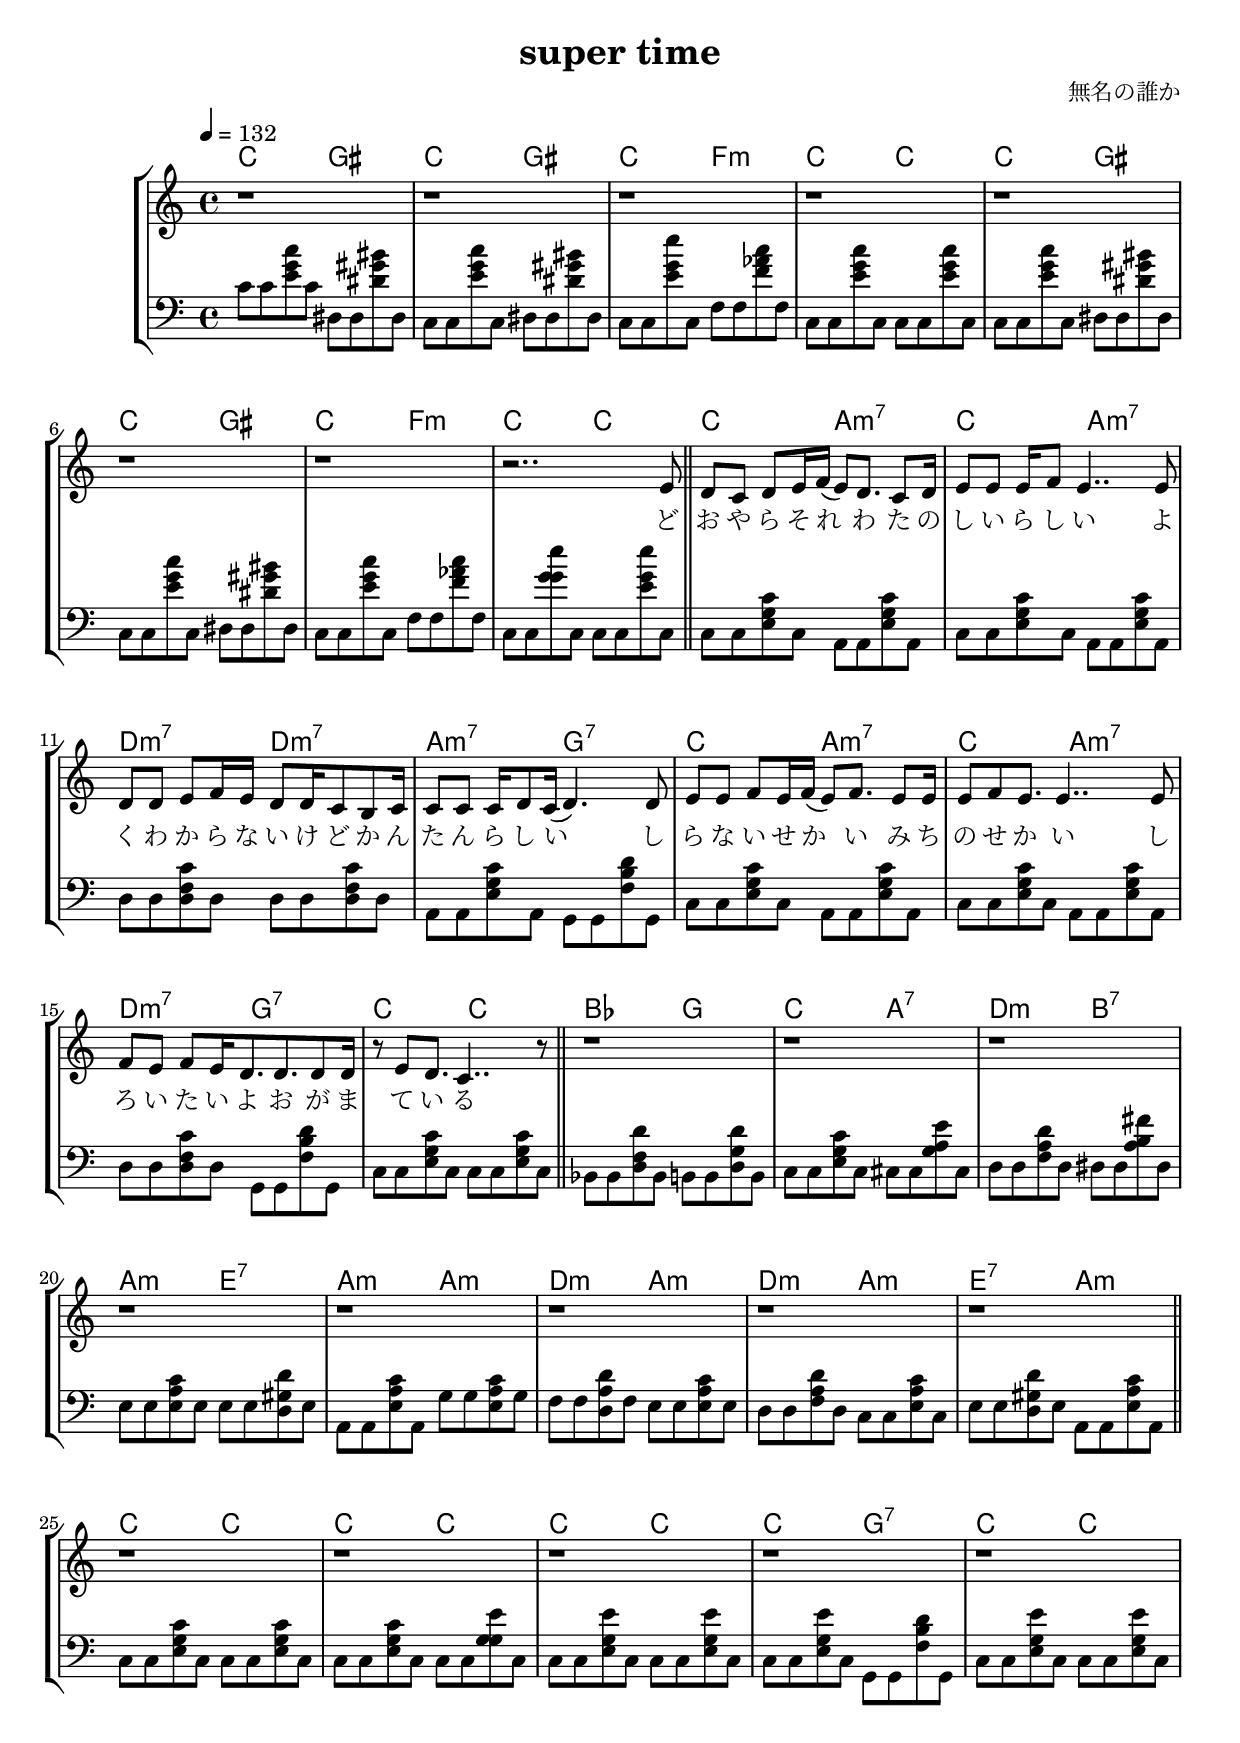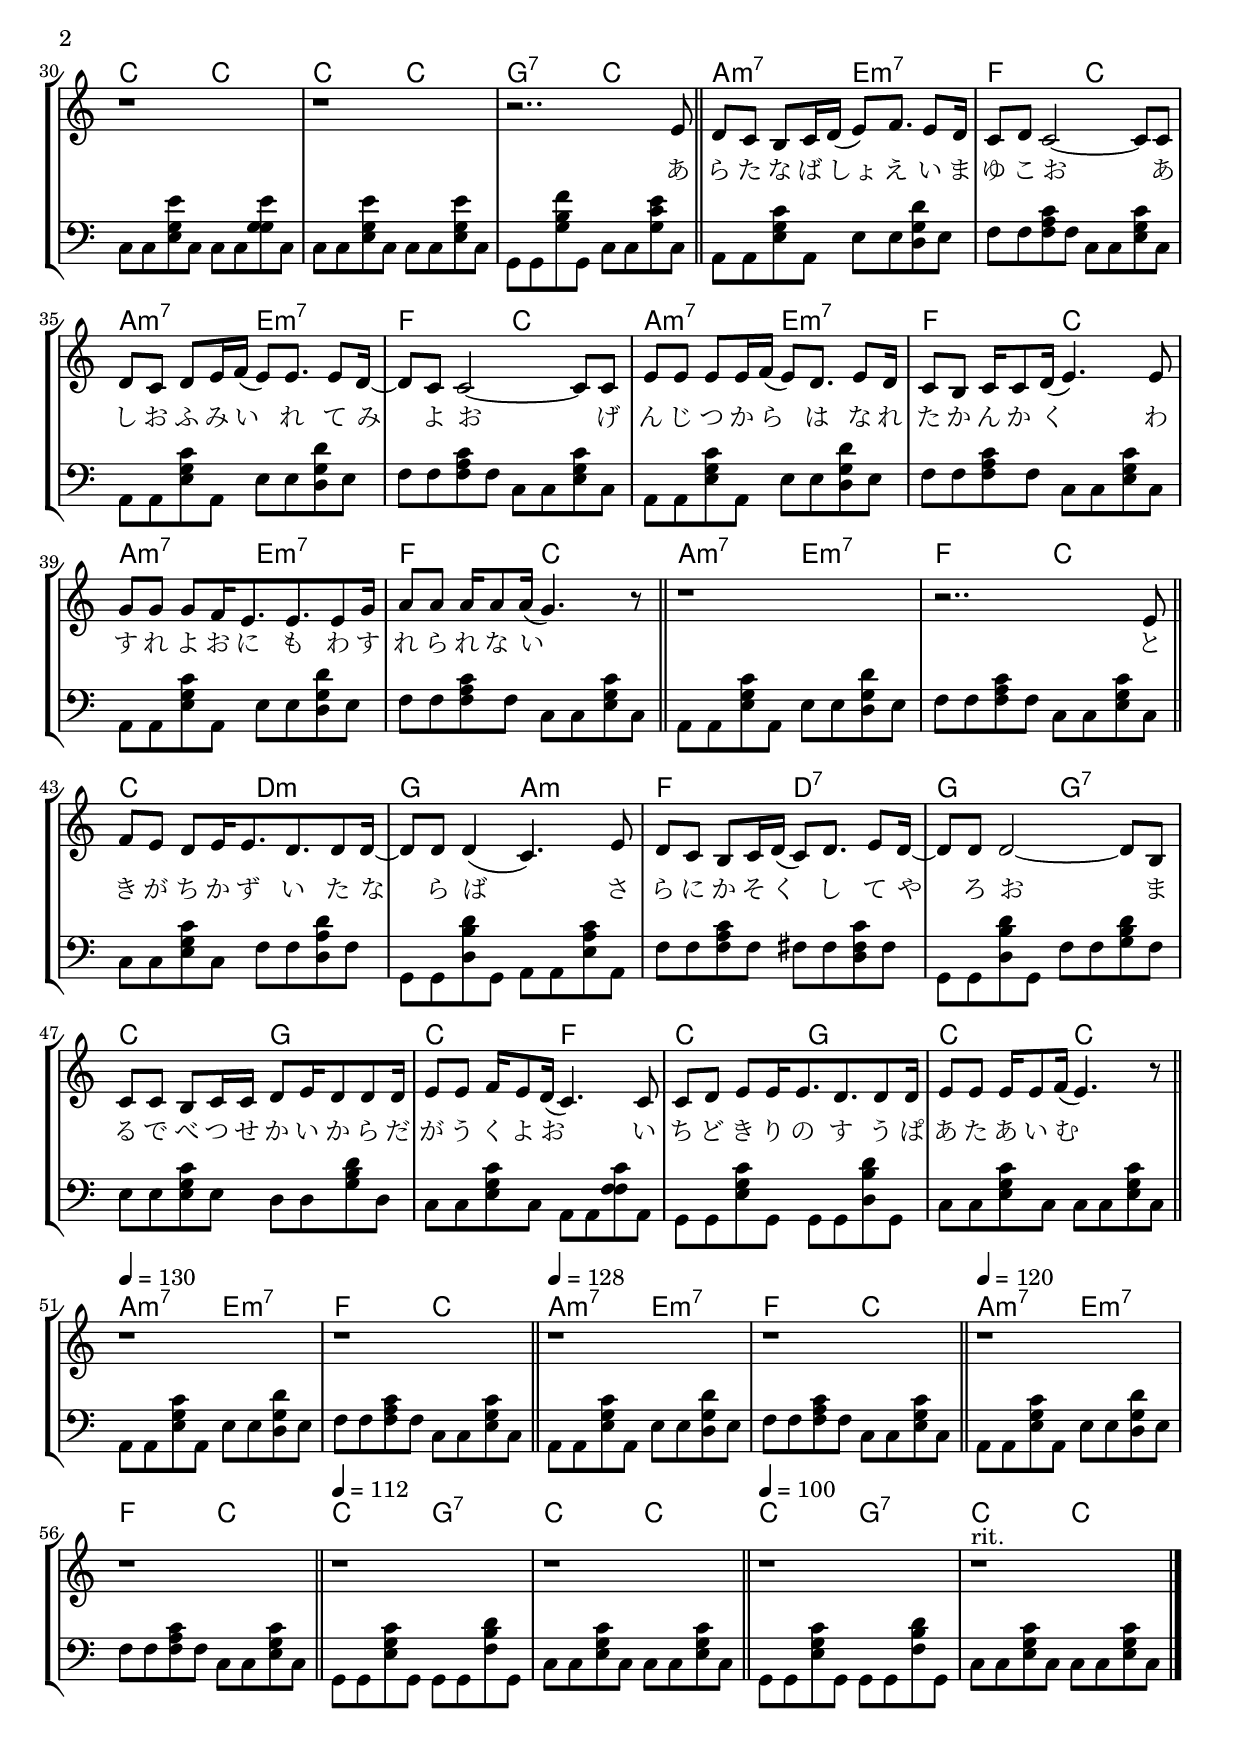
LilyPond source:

\version "2.12.1"

\header {
	title = \markup {"super time"}
	composer = \markup \center-column {無名の誰か}
}

harmony = \chordmode {
	c2 gis c gis c f:m c c c gis c gis c f:m c c 

	c a:min7 c a:min7 d:min7 d:min7 a:min7 g:7 c a:min7 c a:min7 d:min7 g:7 c c 

	bes g c a:7 d:m b:7 a:m e:7 a:m a:m d:m a:m d:m a:m e:7 a:m 

	c c c c c c c g:7 c c c c c c g:7 c 

	a:min7 e:min7 f c a:min7 e:min7 f c a:min7 e:min7 f c a:min7 e:min7 f c 

	a:min7 e:min7 f c 

	c d:m g a:m f d:7 g g:7 c g c f c g c c 

	a:min7 e:min7 f c 

	a:min7 e:min7 f c 

	a:min7 e:min7 f c 

	c g:7 c c 

	c g:7 c c 
}

melody = {
	\key c \major
	\tempo 4 = 132
	r1 | r1 | r1 | r1 | r1 | r1 | r1 | r2.. 
	\set Staff.midiInstrument = #"mmi0.42"
	e'8 
	d'8  c'8  d'8  e'16  f'16  (e'8)  d'8.  c'8  d'16 
	e'8  e'8  e'16  f'8  e'4..  e'8 
	d'8  d'8  e'8  f'16  e'16  d'8  d'16  c'8  b8  c'16 
	c'8  c'8  c'16  d'8  c'16  (d'4.)  d'8 
	e'8  e'8  f'8  e'16  f'16  (e'8)  f'8.  e'8  e'16 
	e'8  f'8  e'8.  e'4..  e'8 
	f'8  e'8  f'8  e'16  d'8.  d'8.  d'8  d'16 
	r8  e'8  d'8.  c'4..  	r8 	r1 | r1 | r1 | r1 | r1 | r1 | r1 | r1   
	r1 | r1 | r1 | r1 | r1 | r1 | r1 | r2.. 
	\set Staff.midiInstrument = #"mmi0.42"
	e'8 
	d'8  c'8  b8  c'16  d'16  (e'8)  f'8.  e'8  d'16 
	c'8  d'8  c'2~c'8  c'8 
	d'8  c'8  d'8  e'16  f'16  (e'8)  e'8.  e'8  d'16~ 
	d'8  c'8  c'2~c'8  c'8 
	e'8  e'8  e'8  e'16  f'16  (e'8)  d'8.  e'8  d'16 
	c'8  b8  c'16  c'8  d'16  (e'4.)  e'8 
	g'8  g'8  g'8  f'16  e'8.  e'8.  e'8  g'16 
	a'8  a'8  a'16  a'8  a'16  (g'4.)  	r8 	r1 | r2.. 
	\set Staff.midiInstrument = #"mmi0.42"
	e'8 
	f'8  e'8  d'8  e'16  e'8.  d'8.  d'8  d'16~ 
	d'8  d'8  d'4  (c'4.)  e'8 
	d'8  c'8  b8  c'16  d'16  (c'8)  d'8.  e'8  d'16~ 
	d'8  d'8  d'2~d'8  b8 
	c'8  c'8  b8  c'16  c'16  d'8  e'16  d'8  d'8  d'16 
	e'8  e'8  f'16  e'8  d'16  (c'4.)  c'8 
	c'8  d'8  e'8  e'16  e'8.  d'8.  d'8  d'16 
	e'8  e'8  e'16  e'8  f'16  (e'4.)  	r8 	\tempo 4 = 130
	r1 | r1   
	\tempo 4 = 128
	r1 | r1   
	\tempo 4 = 120
	r1 | r1   
	\tempo 4 = 112
	r1 | r1   
	\tempo 4 = 100
	r1 | r1^"rit." \bar "|."
}

words = \lyricmode {
	
	ど  お  や  ら  そ  れ  わ  た  の  し  い  ら  し  い  よ  く  わ  か  ら  な  い  け  ど  か  ん  た  ん  ら  し  い  し  ら  な  い  せ  か  い  み  ち  の  せ  か  い  し  ろ  い  た  い  よ  お  が  ま  て  い  る  
	
	
	あ  ら  た  な  ば  しょ  え  い  ま  ゆ  こ  お  あ  し  お  ふ  み  い  れ  て  み  よ  お  げ  ん  じ  つ  か  ら  は  な  れ  た  か  ん  か  く  わ  す  れ  よ  お  に  も  わ  す  れ  ら  れ  な  い  
	
	と  き  が  ち  か  ず  い  た  な  ら  ば  さ  ら  に  か  そ  く  し  て  や  ろ  お  ま  る  で  べ  つ  せ  か  い  か  ら  だ  が  う  く  よ  お  い  ち  ど  き  り  の  す  う  ぱ  あ  た  あ  い  む  
	
	
	
	
	
}

tempochange = {
	\tempo 4 = 132
	r1 | r1 | r1 | r1 | r1 | r1 | r1 | r1 \bar "||"
	\tempo 4 = 132
	r1 | r1 | r1 | r1 | r1 | r1 | r1 | r1 \bar "||"
	\tempo 4 = 132
	r1 | r1 | r1 | r1 | r1 | r1 | r1 | r1 \bar "||"
	\tempo 4 = 132
	r1 | r1 | r1 | r1 | r1 | r1 | r1 | r1 \bar "||"
	\tempo 4 = 132
	r1 | r1 | r1 | r1 | r1 | r1 | r1 | r1 \bar "||"
	\tempo 4 = 132
	r1 | r1 \bar "||"
	\tempo 4 = 132
	r1 | r1 | r1 | r1 | r1 | r1 | r1 | r1 \bar "||"
	\tempo 4 = 130
	r1 | r1 \bar "||"
	\tempo 4 = 128
	r1 | r1 \bar "||"
	\tempo 4 = 120
	r1 | r1 \bar "||"
	\tempo 4 = 112
	r1 | r1 \bar "||"
	\tempo 4 = 100
	r1 | \tempo 4 = 75 r2 \tempo 4 = 66 r2 \bar "|."
}

mainacc = {
	\clef bass
	\set Staff.midiInstrument = #"Overdriven Guitar"
	\key c \major
	\tempo 4 = 132
	c'8 c'8 <e' g' c''>8 c'8
	dis8 dis8 <dis' gis' bis'>8 dis8
	c8 c8 <e' g' c''>8 c8
	dis8 dis8 <dis' gis' bis'>8 dis8
	c8 c8 <e' g' e''>8 c8
	f8 f8 <f' as' c''>8 f8
	c8 c8 <e' g' c''>8 c8
	c8 c8 <e' g' c''>8 c8
	c8 c8 <e' g' c''>8 c8
	dis8 dis8 <dis' gis' bis'>8 dis8
	c8 c8 <e' g' c''>8 c8
	dis8 dis8 <dis' gis' bis'>8 dis8
	c8 c8 <e' g' c''>8 c8
	f8 f8 <f' as' c''>8 f8
	c8 c8 <g' g' e''>8 c8
	c8 c8 <e' g' e''>8 c8
	\bar "||"

	\set Staff.midiInstrument = #"Overdriven Guitar"
	c8 c8 <e g c'>8 c8
	a,8 a,8 <e g c'>8 a,8
	c8 c8 <e g c'>8 c8
	a,8 a,8 <e g c'>8 a,8
	d8 d8 <d f c'>8 d8
	d8 d8 <d f c'>8 d8
	a,8 a,8 <e g c'>8 a,8
	g,8 g,8 <f b d'>8 g,8
	c8 c8 <e g c'>8 c8
	a,8 a,8 <e g c'>8 a,8
	c8 c8 <e g c'>8 c8
	a,8 a,8 <e g c'>8 a,8
	d8 d8 <d f c'>8 d8
	g,8 g,8 <f b d'>8 g,8
	c8 c8 <e g c'>8 c8
	c8 c8 <e g c'>8 c8
	\bar "||"

	\set Staff.midiInstrument = #"Overdriven Guitar"
	bes,8 bes,8 <d f d'>8 bes,8
	b,8 b,8 <d g d'>8 b,8
	c8 c8 <e g c'>8 c8
	cis8 cis8 <g a e'>8 cis8
	d8 d8 <f a d'>8 d8
	dis8 dis8 <a b fis'>8 dis8
	e8 e8 <e a c'>8 e8
	e8 e8 <d gis d'>8 e8
	a,8 a,8 <e a c'>8 a,8
	g8 g8 <e a c'>8 g8
	f8 f8 <d a d'>8 f8
	e8 e8 <e a c'>8 e8
	d8 d8 <f a d'>8 d8
	c8 c8 <e a c'>8 c8
	e8 e8 <d gis d'>8 e8
	a,8 a,8 <e a c'>8 a,8
	\bar "||"

	\set Staff.midiInstrument = #"Overdriven Guitar"
	c8 c8 <e g c'>8 c8
	c8 c8 <e g c'>8 c8
	c8 c8 <e g c'>8 c8
	c8 c8 <g g e'>8 c8
	c8 c8 <e g e'>8 c8
	c8 c8 <e g e'>8 c8
	c8 c8 <e g e'>8 c8
	g,8 g,8 <f b d'>8 g,8
	c8 c8 <e g e'>8 c8
	c8 c8 <e g e'>8 c8
	c8 c8 <e g e'>8 c8
	c8 c8 <g g e'>8 c8
	c8 c8 <e g e'>8 c8
	c8 c8 <e g e'>8 c8
	g,8 g,8 <g b f'>8 g,8
	c8 c8 <g c' e'>8 c8
	\bar "||"

	\set Staff.midiInstrument = #"Overdriven Guitar"
	a,8 a,8 <e g c'>8 a,8
	e8 e8 <d g d'>8 e8
	f8 f8 <f a c'>8 f8
	c8 c8 <e g c'>8 c8
	a,8 a,8 <e g c'>8 a,8
	e8 e8 <d g d'>8 e8
	f8 f8 <f a c'>8 f8
	c8 c8 <e g c'>8 c8
	a,8 a,8 <e g c'>8 a,8
	e8 e8 <d g d'>8 e8
	f8 f8 <f a c'>8 f8
	c8 c8 <e g c'>8 c8
	a,8 a,8 <e g c'>8 a,8
	e8 e8 <d g d'>8 e8
	f8 f8 <f a c'>8 f8
	c8 c8 <e g c'>8 c8
	\bar "||"

	\set Staff.midiInstrument = #"Overdriven Guitar"
	a,8 a,8 <e g c'>8 a,8
	e8 e8 <d g d'>8 e8
	f8 f8 <f a c'>8 f8
	c8 c8 <e g c'>8 c8
	\bar "||"

	\set Staff.midiInstrument = #"Overdriven Guitar"
	c8 c8 <e g c'>8 c8
	f8 f8 <d a d'>8 f8
	g,8 g,8 <d b d'>8 g,8
	a,8 a,8 <e a c'>8 a,8
	f8 f8 <f a c'>8 f8
	fis8 fis8 <d fis c'>8 fis8
	g,8 g,8 <d b d'>8 g,8
	f8 f8 <g b d'>8 f8
	e8 e8 <e g c'>8 e8
	d8 d8 <g b d'>8 d8
	c8 c8 <e g c'>8 c8
	a,8 a,8 <f f c'>8 a,8
	g,8 g,8 <e g c'>8 g,8
	g,8 g,8 <d b d'>8 g,8
	c8 c8 <e g c'>8 c8
	c8 c8 <e g c'>8 c8
	\bar "||"

	\set Staff.midiInstrument = #"Overdriven Guitar"
	\tempo 4 = 130
	a,8 a,8 <e g c'>8 a,8
	e8 e8 <d g d'>8 e8
	f8 f8 <f a c'>8 f8
	c8 c8 <e g c'>8 c8
	\bar "||"

	\set Staff.midiInstrument = #"Overdriven Guitar"
	\tempo 4 = 128
	a,8 a,8 <e g c'>8 a,8
	e8 e8 <d g d'>8 e8
	f8 f8 <f a c'>8 f8
	c8 c8 <e g c'>8 c8
	\bar "||"

	\set Staff.midiInstrument = #"Overdriven Guitar"
	\tempo 4 = 120
	a,8 a,8 <e g c'>8 a,8
	e8 e8 <d g d'>8 e8
	f8 f8 <f a c'>8 f8
	c8 c8 <e g c'>8 c8
	\bar "||"

	\set Staff.midiInstrument = #"Overdriven Guitar"
	\tempo 4 = 112
	g,8 g,8 <e g c'>8 g,8
	g,8 g,8 <f b d'>8 g,8
	c8 c8 <e g c'>8 c8
	c8 c8 <e g c'>8 c8
	\bar "||"

	\set Staff.midiInstrument = #"Overdriven Guitar"
	\tempo 4 = 100
	g,8 g,8 <e g c'>8 g,8
	g,8 g,8 <f b d'>8 g,8
	c8 c8 <e g c'>8 c8
	c8 c8 <e g c'>8 c8
	\bar "|."
}

subacc = {
	\clef bass
	\set Staff.midiInstrument = #"Synth Bass 2"
	\key c \major
	\tempo 4 = 132
	c'4 r4
	dis4 r4
	c4 r4
	dis4 r4
	c4 r4
	f4 r4
	c4 r4
	c4 r4
	c4 r4
	dis4 r4
	c4 r4
	dis4 r4
	c4 r4
	f4 r4
	c4 r4
	c4 r4
	\bar "||"

	\set Staff.midiInstrument = #"Synth Bass 2"
	r2
	r2
	r2
	r2
	r2
	r2
	r2
	r2
	r2
	r2
	r2
	r2
	r2
	r2
	r2
	r2
	\bar "||"

	\set Staff.midiInstrument = #"Acoustic Guitar (nylon)"
	bes,8 bes,8 <d f d'>8 bes,8
	b,8 b,8 <d g d'>8 b,8
	c8 c8 <e g c'>8 c8
	cis8 cis8 <g a e'>8 cis8
	d8 d8 <f a d'>8 d8
	dis8 dis8 <a b fis'>8 dis8
	e8 e8 <e a c'>8 e8
	e8 e8 <d gis d'>8 e8
	a,8 a,8 <e a c'>8 a,8
	g8 g8 <e a c'>8 g8
	f8 f8 <d a d'>8 f8
	e8 e8 <e a c'>8 e8
	d8 d8 <f a d'>8 d8
	c8 c8 <e a c'>8 c8
	e8 e8 <d gis d'>8 e8
	a,8 a,8 <e a c'>8 a,8
	\bar "||"

	\set Staff.midiInstrument = #"Acoustic Guitar (nylon)"
	c8 c8 <e g c'>8 c8
	c8 c8 <e g c'>8 c8
	c8 c8 <e g c'>8 c8
	c8 c8 <g g e'>8 c8
	c8 c8 <e g e'>8 c8
	c8 c8 <e g e'>8 c8
	c8 c8 <e g e'>8 c8
	g,8 g,8 <f b d'>8 g,8
	c8 c8 <e g e'>8 c8
	c8 c8 <e g e'>8 c8
	c8 c8 <e g e'>8 c8
	c8 c8 <g g e'>8 c8
	c8 c8 <e g e'>8 c8
	c8 c8 <e g e'>8 c8
	g,8 g,8 <g b f'>8 g,8
	c8 c8 <g c' e'>8 c8
	\bar "||"

	\set Staff.midiInstrument = #"Synth Bass 2"
	r2
	r2
	r2
	r2
	r2
	r2
	r2
	r2
	r2
	r2
	r2
	r2
	r2
	r2
	r2
	r2
	\bar "||"

	\set Staff.midiInstrument = #"Synth Bass 2"
	a,8 <e g c'>16 <e g c'>16   <e g c'>16 <e g c'>16   e16 <e g c'>16
	e8 <d g d'>16 <d g d'>16   <d g d'>16 <d g d'>16   d16 <d g d'>16
	f8 <f a c'>16 <f a c'>16   <f a c'>16 <f a c'>16   f16 <f a c'>16
	c8 <e g c'>16 <e g c'>16   <e g c'>16 <e g c'>16   e16 <e g c'>16
	\bar "||"

	\set Staff.midiInstrument = #"Synth Bass 2"
	<c e g c'>2
	<f d a d'>2
	<g, d b d'>2
	<a, e a c'>2
	<f f a c'>2
	<fis d fis c'>2
	<g, d b d'>2
	<f g b d'>2
	<e e g c'>2
	<d g b d'>2
	<c e g c'>2
	<a, f f c'>2
	<g, e g c'>2
	<g, d b d'>2
	<c e g c'>2
	<c e g c'>2
	\bar "||"

	\set Staff.midiInstrument = #"Synth Bass 2"
	\tempo 4 = 130
	r2
	r2
	r2
	r2
	\bar "||"

	\set Staff.midiInstrument = #"Synth Bass 2"
	\tempo 4 = 128
	r2
	r2
	r2
	r2
	\bar "||"

	\set Staff.midiInstrument = #"Synth Bass 2"
	\tempo 4 = 120
	r2
	r2
	r2
	r2
	\bar "||"

	\set Staff.midiInstrument = #"Synth Bass 2"
	\tempo 4 = 112
	r2
	r2
	r2
	r2
	\bar "||"

	\set Staff.midiInstrument = #"Synth Bass 2"
	\tempo 4 = 100
	<g, e g c'>2
	<g, f b d'>2
	<c e g c'>2
	<c e g c'>2
	\bar "|."
}

percA = {
	\drummode {
	r2. hho4  |r1  |r2. hho4  |r1  |r2. hho4  |r1  |r2. hho4  |r1  \bar "||"
	r2. hho4  |r1  |r2. hho4  |r1  |r2. hho4  |r1  |r2. hho4  |r1  \bar "||"
	r2. hho4  |r1  |r2. hho4  |r1  |r2. hho4  |r1  |r2. hho4  |r1  \bar "||"
	r2. hho4  |r1  |r2. hho4  |r1  |r2. hho4  |r1  |r2. hho4  |r1  \bar "||"
	r2. hho4  |r1  |r2. hho4  |r1  |r2. hho4  |r1  |r2. hho4  |r1  \bar "||"
	r2. hho4  |r1  \bar "||"
	r2. hho4  |r1  |r2. hho4  |r1  |r2. hho4  |r1  |r2. hho4  |r1  \bar "||"
	r2. hho4  |r1  \bar "||"
	r2. hho4  |r1  \bar "||"
	r2. hho4  |r1  \bar "||"
	r2. hho4  |r1  \bar "||"
	r2. hho4  |r1  \bar "|."
	}
}

percB = {
	\drummode {
	r4 hh4 hh2  |hh4 hh4 hh4 hh4  |hh4 hh4 hh4 r16 hh8.  |hh4 hh4 hh4 hh4  |r4 hh4 hh2  |hh4 hh4 hh4 hh4  |hh4 hh4 hh4 r16 hh8.  |r4 hh4. r16 hh8 hh8 hh16  \bar "||"
	r4 hh4 hh2  |hh4 hh4 hh4 hh4  |hh4 hh4 hh4 r16 hh8.  |hh4 hh4 hh4 hh4  |r4 hh4 hh2  |hh4 hh4 hh4 hh4  |hh4 hh4 hh4 r16 hh8.  |r4 hh4. r16 hh8 hh8 hh16  \bar "||"
	r4 hh4 hh2  |hh4 hh4 hh4 hh4  |hh4 hh4 hh4 r16 hh8.  |hh4 hh4 hh4 hh4  |r4 hh4 hh2  |hh4 hh4 hh4 hh4  |hh4 hh4 hh4 r16 hh8.  |r4 hh4. r16 hh8 hh8 hh16  \bar "||"
	r4 hh4 hh2  |hh4 hh4 hh4 hh4  |hh4 hh4 hh4 r16 hh8.  |hh4 hh4 hh4 hh4  |r4 hh4 hh2  |hh4 hh4 hh4 hh4  |hh4 hh4 hh4 r16 hh8.  |r4 hh4. r16 hh8 hh8 hh16  \bar "||"
	r4 hh4 hh2  |hh4 hh4 hh4 hh4  |hh4 hh4 hh4 r16 hh8.  |hh4 hh4 hh4 hh4  |r4 hh4 hh2  |hh4 hh4 hh4 hh4  |hh4 hh4 hh4 r16 hh8.  |r4 hh4. r16 hh8 hh8 hh16  \bar "||"
	r4 hh4 hh2  |r4 hh4. r16 hh8 hh8 hh16  \bar "||"
	r4 hh4 hh2  |hh4 hh4 hh4 hh4  |hh4 hh4 hh4 r16 hh8.  |hh4 hh4 hh4 hh4  |r4 hh4 hh2  |hh4 hh4 hh4 hh4  |hh4 hh4 hh4 r16 hh8.  |r4 hh4. r16 hh8 hh8 hh16  \bar "||"
	r4 hh4 hh2  |r4 hh4. r16 hh8 hh8 hh16  \bar "||"
	r4 hh4 hh2  |r4 hh4. r16 hh8 hh8 hh16  \bar "||"
	r4 hh4 hh2  |r4 hh4. r16 hh8 hh8 hh16  \bar "||"
	r4 hh4 hh2  |r4 hh4. r16 hh8 hh8 hh16  \bar "||"
	r4 hh4 hh2  |r4 hh4. r16 hh8 hh8 hh16  \bar "|."
	}
}

percC = {
	\drummode {
	r16 hhp8 hhp8 hhp8 hhp8 hhp8 hhp8 hhp8 hhp16  |r16 hhp8 hhp8 hhp8 hhp8 hhp8 hhp8 hhp8 hhp16  |r16 hhp8 hhp8 hhp8 hhp8 hhp8 hhp4 hhp16  |r16 hhp8 hhp8 hhp8 hhp8 hhp8 hhp8 hhp8 hhp16  |r16 hhp8 hhp8 hhp8 hhp8 hhp8 hhp8 hhp8 hhp16  |r16 hhp8 hhp8 hhp8 hhp8 hhp8 hhp8 hhp8 hhp16  |r16 hhp8 hhp8 hhp8 hhp8 hhp8 hhp4 hhp16  |r16 hhp8 hhp8 hhp8 hhp8. hhp8 hhp8 hhp8  \bar "||"
	r16 hhp8 hhp8 hhp8 hhp8 hhp8 hhp8 hhp8 hhp16  |r16 hhp8 hhp8 hhp8 hhp8 hhp8 hhp8 hhp8 hhp16  |r16 hhp8 hhp8 hhp8 hhp8 hhp8 hhp4 hhp16  |r16 hhp8 hhp8 hhp8 hhp8 hhp8 hhp8 hhp8 hhp16  |r16 hhp8 hhp8 hhp8 hhp8 hhp8 hhp8 hhp8 hhp16  |r16 hhp8 hhp8 hhp8 hhp8 hhp8 hhp8 hhp8 hhp16  |r16 hhp8 hhp8 hhp8 hhp8 hhp8 hhp4 hhp16  |r16 hhp8 hhp8 hhp8 hhp8. hhp8 hhp8 hhp8  \bar "||"
	r16 hhp8 hhp8 hhp8 hhp8 hhp8 hhp8 hhp8 hhp16  |r16 hhp8 hhp8 hhp8 hhp8 hhp8 hhp8 hhp8 hhp16  |r16 hhp8 hhp8 hhp8 hhp8 hhp8 hhp4 hhp16  |r16 hhp8 hhp8 hhp8 hhp8 hhp8 hhp8 hhp8 hhp16  |r16 hhp8 hhp8 hhp8 hhp8 hhp8 hhp8 hhp8 hhp16  |r16 hhp8 hhp8 hhp8 hhp8 hhp8 hhp8 hhp8 hhp16  |r16 hhp8 hhp8 hhp8 hhp8 hhp8 hhp4 hhp16  |r16 hhp8 hhp8 hhp8 hhp8. hhp8 hhp8 hhp8  \bar "||"
	r16 hhp8 hhp8 hhp8 hhp8 hhp8 hhp8 hhp8 hhp16  |r16 hhp8 hhp8 hhp8 hhp8 hhp8 hhp8 hhp8 hhp16  |r16 hhp8 hhp8 hhp8 hhp8 hhp8 hhp4 hhp16  |r16 hhp8 hhp8 hhp8 hhp8 hhp8 hhp8 hhp8 hhp16  |r16 hhp8 hhp8 hhp8 hhp8 hhp8 hhp8 hhp8 hhp16  |r16 hhp8 hhp8 hhp8 hhp8 hhp8 hhp8 hhp8 hhp16  |r16 hhp8 hhp8 hhp8 hhp8 hhp8 hhp4 hhp16  |r16 hhp8 hhp8 hhp8 hhp8. hhp8 hhp8 hhp8  \bar "||"
	r16 hhp8 hhp8 hhp8 hhp8 hhp8 hhp8 hhp8 hhp16  |r16 hhp8 hhp8 hhp8 hhp8 hhp8 hhp8 hhp8 hhp16  |r16 hhp8 hhp8 hhp8 hhp8 hhp8 hhp4 hhp16  |r16 hhp8 hhp8 hhp8 hhp8 hhp8 hhp8 hhp8 hhp16  |r16 hhp8 hhp8 hhp8 hhp8 hhp8 hhp8 hhp8 hhp16  |r16 hhp8 hhp8 hhp8 hhp8 hhp8 hhp8 hhp8 hhp16  |r16 hhp8 hhp8 hhp8 hhp8 hhp8 hhp4 hhp16  |r16 hhp8 hhp8 hhp8 hhp8. hhp8 hhp8 hhp8  \bar "||"
	r16 hhp8 hhp8 hhp8 hhp8 hhp8 hhp8 hhp8 hhp16  |r16 hhp8 hhp8 hhp8 hhp8. hhp8 hhp8 hhp8  \bar "||"
	r16 hhp8 hhp8 hhp8 hhp8 hhp8 hhp8 hhp8 hhp16  |r16 hhp8 hhp8 hhp8 hhp8 hhp8 hhp8 hhp8 hhp16  |r16 hhp8 hhp8 hhp8 hhp8 hhp8 hhp4 hhp16  |r16 hhp8 hhp8 hhp8 hhp8 hhp8 hhp8 hhp8 hhp16  |r16 hhp8 hhp8 hhp8 hhp8 hhp8 hhp8 hhp8 hhp16  |r16 hhp8 hhp8 hhp8 hhp8 hhp8 hhp8 hhp8 hhp16  |r16 hhp8 hhp8 hhp8 hhp8 hhp8 hhp4 hhp16  |r16 hhp8 hhp8 hhp8 hhp8. hhp8 hhp8 hhp8  \bar "||"
	r16 hhp8 hhp8 hhp8 hhp8 hhp8 hhp8 hhp8 hhp16  |r16 hhp8 hhp8 hhp8 hhp8. hhp8 hhp8 hhp8  \bar "||"
	r16 hhp8 hhp8 hhp8 hhp8 hhp8 hhp8 hhp8 hhp16  |r16 hhp8 hhp8 hhp8 hhp8. hhp8 hhp8 hhp8  \bar "||"
	r16 hhp8 hhp8 hhp8 hhp8 hhp8 hhp8 hhp8 hhp16  |r16 hhp8 hhp8 hhp8 hhp8. hhp8 hhp8 hhp8  \bar "||"
	r16 hhp8 hhp8 hhp8 hhp8 hhp8 hhp8 hhp8 hhp16  |r16 hhp8 hhp8 hhp8 hhp8. hhp8 hhp8 hhp8  \bar "||"
	r16 hhp8 hhp8 hhp8 hhp8 hhp8 hhp8 hhp8 hhp16  |r16 hhp8 hhp8 hhp8 hhp8. hhp8 hhp8 hhp8  \bar "|."
	}
}

percD = {
	\drummode {
	r8 sn4 sn4 sn4 sn8  |r8 sn4 sn4 sn4 sn8  |r8 sn4 sn4 sn4 sn8  |r8 sn4 sn4 sn4 sn8  |r8 sn4 sn4 sn4 sn8  |r8 sn4 sn4 sn4 sn8  |r8 sn4 sn4 sn4 sn8  |r8 sn4 sn8 sn16 sn8 sn8 sn8 sn16  \bar "||"
	r8 sn4 sn4 sn4 sn8  |r8 sn4 sn4 sn4 sn8  |r8 sn4 sn4 sn4 sn8  |r8 sn4 sn4 sn4 sn8  |r8 sn4 sn4 sn4 sn8  |r8 sn4 sn4 sn4 sn8  |r8 sn4 sn4 sn4 sn8  |r8 sn4 sn8 sn16 sn8 sn8 sn8 sn16  \bar "||"
	r8 sn4 sn4 sn4 sn8  |r8 sn4 sn4 sn4 sn8  |r8 sn4 sn4 sn4 sn8  |r8 sn4 sn4 sn4 sn8  |r8 sn4 sn4 sn4 sn8  |r8 sn4 sn4 sn4 sn8  |r8 sn4 sn4 sn4 sn8  |r8 sn4 sn8 sn16 sn8 sn8 sn8 sn16  \bar "||"
	r8 sn4 sn4 sn4 sn8  |r8 sn4 sn4 sn4 sn8  |r8 sn4 sn4 sn4 sn8  |r8 sn4 sn4 sn4 sn8  |r8 sn4 sn4 sn4 sn8  |r8 sn4 sn4 sn4 sn8  |r8 sn4 sn4 sn4 sn8  |r8 sn4 sn8 sn16 sn8 sn8 sn8 sn16  \bar "||"
	r8 sn4 sn4 sn4 sn8  |r8 sn4 sn4 sn4 sn8  |r8 sn4 sn4 sn4 sn8  |r8 sn4 sn4 sn4 sn8  |r8 sn4 sn4 sn4 sn8  |r8 sn4 sn4 sn4 sn8  |r8 sn4 sn4 sn4 sn8  |r8 sn4 sn8 sn16 sn8 sn8 sn8 sn16  \bar "||"
	r8 sn4 sn4 sn4 sn8  |r8 sn4 sn8 sn16 sn8 sn8 sn8 sn16  \bar "||"
	r8 sn4 sn4 sn4 sn8  |r8 sn4 sn4 sn4 sn8  |r8 sn4 sn4 sn4 sn8  |r8 sn4 sn4 sn4 sn8  |r8 sn4 sn4 sn4 sn8  |r8 sn4 sn4 sn4 sn8  |r8 sn4 sn4 sn4 sn8  |r8 sn4 sn8 sn16 sn8 sn8 sn8 sn16  \bar "||"
	r8 sn4 sn4 sn4 sn8  |r8 sn4 sn8 sn16 sn8 sn8 sn8 sn16  \bar "||"
	r8 sn4 sn4 sn4 sn8  |r8 sn4 sn8 sn16 sn8 sn8 sn8 sn16  \bar "||"
	r8 sn4 sn4 sn4 sn8  |r8 sn4 sn8 sn16 sn8 sn8 sn8 sn16  \bar "||"
	r8 sn4 sn4 sn4 sn8  |r8 sn4 sn8 sn16 sn8 sn8 sn8 sn16  \bar "||"
	r8 sn4 sn4 sn4 sn8  |r8 sn4 sn8 sn16 sn8 sn8 sn8 sn16  \bar "|."
	}
}

percE = {
	\drummode {
	bd4 bd4 bd16 bd8 bd16 bd4  |bd4 bd4 bd16 bd8 bd16 bd4  |bd4 bd4 bd16 bd8 bd16 bd4  |bd4 bd4 bd16 bd8 bd16 bd4  |bd4 bd4 bd16 bd8 bd16 bd4  |bd4 bd4 bd16 bd8 bd16 bd4  |bd4 bd4 bd16 bd8 bd16 bd4  |bd4 bd8. bd8 bd8 bd8 bd8 bd16  \bar "||"
	bd4 bd4 bd16 bd8 bd16 bd4  |bd4 bd4 bd16 bd8 bd16 bd4  |bd4 bd4 bd16 bd8 bd16 bd4  |bd4 bd4 bd16 bd8 bd16 bd4  |bd4 bd4 bd16 bd8 bd16 bd4  |bd4 bd4 bd16 bd8 bd16 bd4  |bd4 bd4 bd16 bd8 bd16 bd4  |bd4 bd8. bd8 bd8 bd8 bd8 bd16  \bar "||"
	bd4 bd4 bd16 bd8 bd16 bd4  |bd4 bd4 bd16 bd8 bd16 bd4  |bd4 bd4 bd16 bd8 bd16 bd4  |bd4 bd4 bd16 bd8 bd16 bd4  |bd4 bd4 bd16 bd8 bd16 bd4  |bd4 bd4 bd16 bd8 bd16 bd4  |bd4 bd4 bd16 bd8 bd16 bd4  |bd4 bd8. bd8 bd8 bd8 bd8 bd16  \bar "||"
	bd4 bd4 bd16 bd8 bd16 bd4  |bd4 bd4 bd16 bd8 bd16 bd4  |bd4 bd4 bd16 bd8 bd16 bd4  |bd4 bd4 bd16 bd8 bd16 bd4  |bd4 bd4 bd16 bd8 bd16 bd4  |bd4 bd4 bd16 bd8 bd16 bd4  |bd4 bd4 bd16 bd8 bd16 bd4  |bd4 bd8. bd8 bd8 bd8 bd8 bd16  \bar "||"
	bd4 bd4 bd16 bd8 bd16 bd4  |bd4 bd4 bd16 bd8 bd16 bd4  |bd4 bd4 bd16 bd8 bd16 bd4  |bd4 bd4 bd16 bd8 bd16 bd4  |bd4 bd4 bd16 bd8 bd16 bd4  |bd4 bd4 bd16 bd8 bd16 bd4  |bd4 bd4 bd16 bd8 bd16 bd4  |bd4 bd8. bd8 bd8 bd8 bd8 bd16  \bar "||"
	bd4 bd4 bd16 bd8 bd16 bd4  |bd4 bd8. bd8 bd8 bd8 bd8 bd16  \bar "||"
	bd4 bd4 bd16 bd8 bd16 bd4  |bd4 bd4 bd16 bd8 bd16 bd4  |bd4 bd4 bd16 bd8 bd16 bd4  |bd4 bd4 bd16 bd8 bd16 bd4  |bd4 bd4 bd16 bd8 bd16 bd4  |bd4 bd4 bd16 bd8 bd16 bd4  |bd4 bd4 bd16 bd8 bd16 bd4  |bd4 bd8. bd8 bd8 bd8 bd8 bd16  \bar "||"
	bd4 bd4 bd16 bd8 bd16 bd4  |bd4 bd8. bd8 bd8 bd8 bd8 bd16  \bar "||"
	bd4 bd4 bd16 bd8 bd16 bd4  |bd4 bd8. bd8 bd8 bd8 bd8 bd16  \bar "||"
	bd4 bd4 bd16 bd8 bd16 bd4  |bd4 bd8. bd8 bd8 bd8 bd8 bd16  \bar "||"
	bd4 bd4 bd16 bd8 bd16 bd4  |bd4 bd8. bd8 bd8 bd8 bd8 bd16  \bar "||"
	bd4 bd4 bd16 bd8 bd16 bd4  |bd4 bd8. bd8 bd8 bd8 bd8 bd16  \bar "|."
	}
}

percF = {
	\drummode {
	cymc1  |r1 |r1 |r1 |cymc1  |r1 |r1 |cymc1  \bar "||"
	cymc1  |r1 |r1 |r1 |cymc1  |r1 |r1 |cymc1  \bar "||"
	cymc1  |r1 |r1 |r1 |cymc1  |r1 |r1 |cymc1  \bar "||"
	cymc1  |r1 |r1 |r1 |cymc1  |r1 |r1 |cymc1  \bar "||"
	cymc1  |r1 |r1 |r1 |cymc1  |r1 |r1 |cymc1  \bar "||"
	cymc1  |cymc1  \bar "||"
	cymc1  |r1 |r1 |r1 |cymc1  |r1 |r1 |cymc1  \bar "||"
	cymc1  |cymc1  \bar "||"
	cymc1  |cymc1  \bar "||"
	cymc1  |cymc1  \bar "||"
	cymc1  |cymc1  \bar "||"
	cymc1  |cymc1  \bar "|."
	}
}

\score {
	<<
		\new StaffGroup <<
			\new ChordNames {\harmony}
			\new Voice = "melody" {\melody}
			\new Lyrics \lyricsto "melody" \words
			\new Staff = "mainacc" {\mainacc}
		>>
	>>
	\layout { }
}
